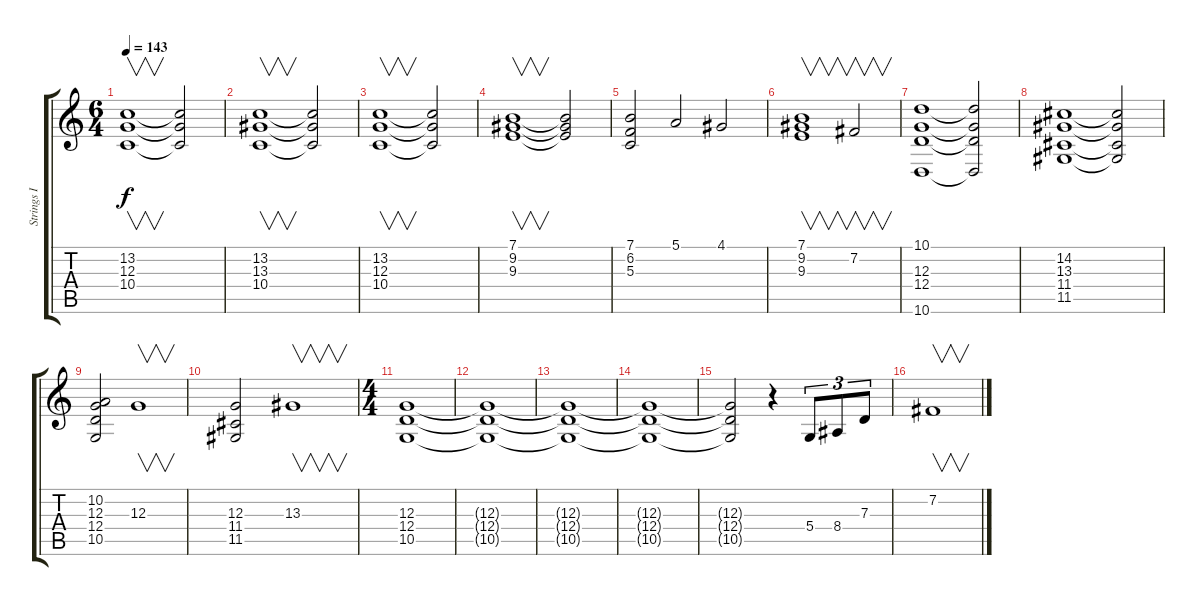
\track ("Strings I" "Strings I") {instrument stringensemble1}
\staff {score tabs}
\tuning (E4 B3 G3 D3 A2 E2) {hide}
\ts (6 4)
\tempo 143
\clef g2
\ks c
(13.2 12.3 10.4).1{v dy f instrument stringensemble1} (13.2{t} 12.3{t} 10.4{t}).2 |
(13.2 13.3 10.4).1{v} (13.2{t} 13.3{t} 10.4{t}).2 |
(13.2 12.3 10.4).1{v} (13.2{t} 12.3{t} 10.4{t}).2 |
(7.1 9.2 9.3).1{v} (7.1{t} 9.2{t} 9.3{t}).2 |
(7.1 6.2 5.3).2 5.1.2 4.1.2 |
(7.1 9.2 9.3).1{v} 7.2.2{v} |
(10.1 12.3 12.4 10.6).1 (10.1{t} 12.3{t} 12.4{t} 10.6{t}).2 |
(14.2 13.3 11.4 11.5).1 (14.2{t} 13.3{t} 11.4{t} 11.5{t}).2 |
(10.2 12.3 12.4 10.5).2 12.3.1{v} |
(12.3 11.4 11.5).2 13.3.1{v} |
\ts (4 4)
(12.3 12.4 10.5).1{volume 16} |
(12.3{t} 12.4{t} 10.5{t}).1 |
(12.3{t} 12.4{t} 10.5{t}).1 |
(12.3{t} 12.4{t} 10.5{t}).1 |
(12.3{t} 12.4{t} 10.5{t}).2 r.4 5.4.8{tu (3 2) volume 16} 8.4.8{tu (3 2)} 7.3.8{tu (3 2)} |
7.2.1{v}
